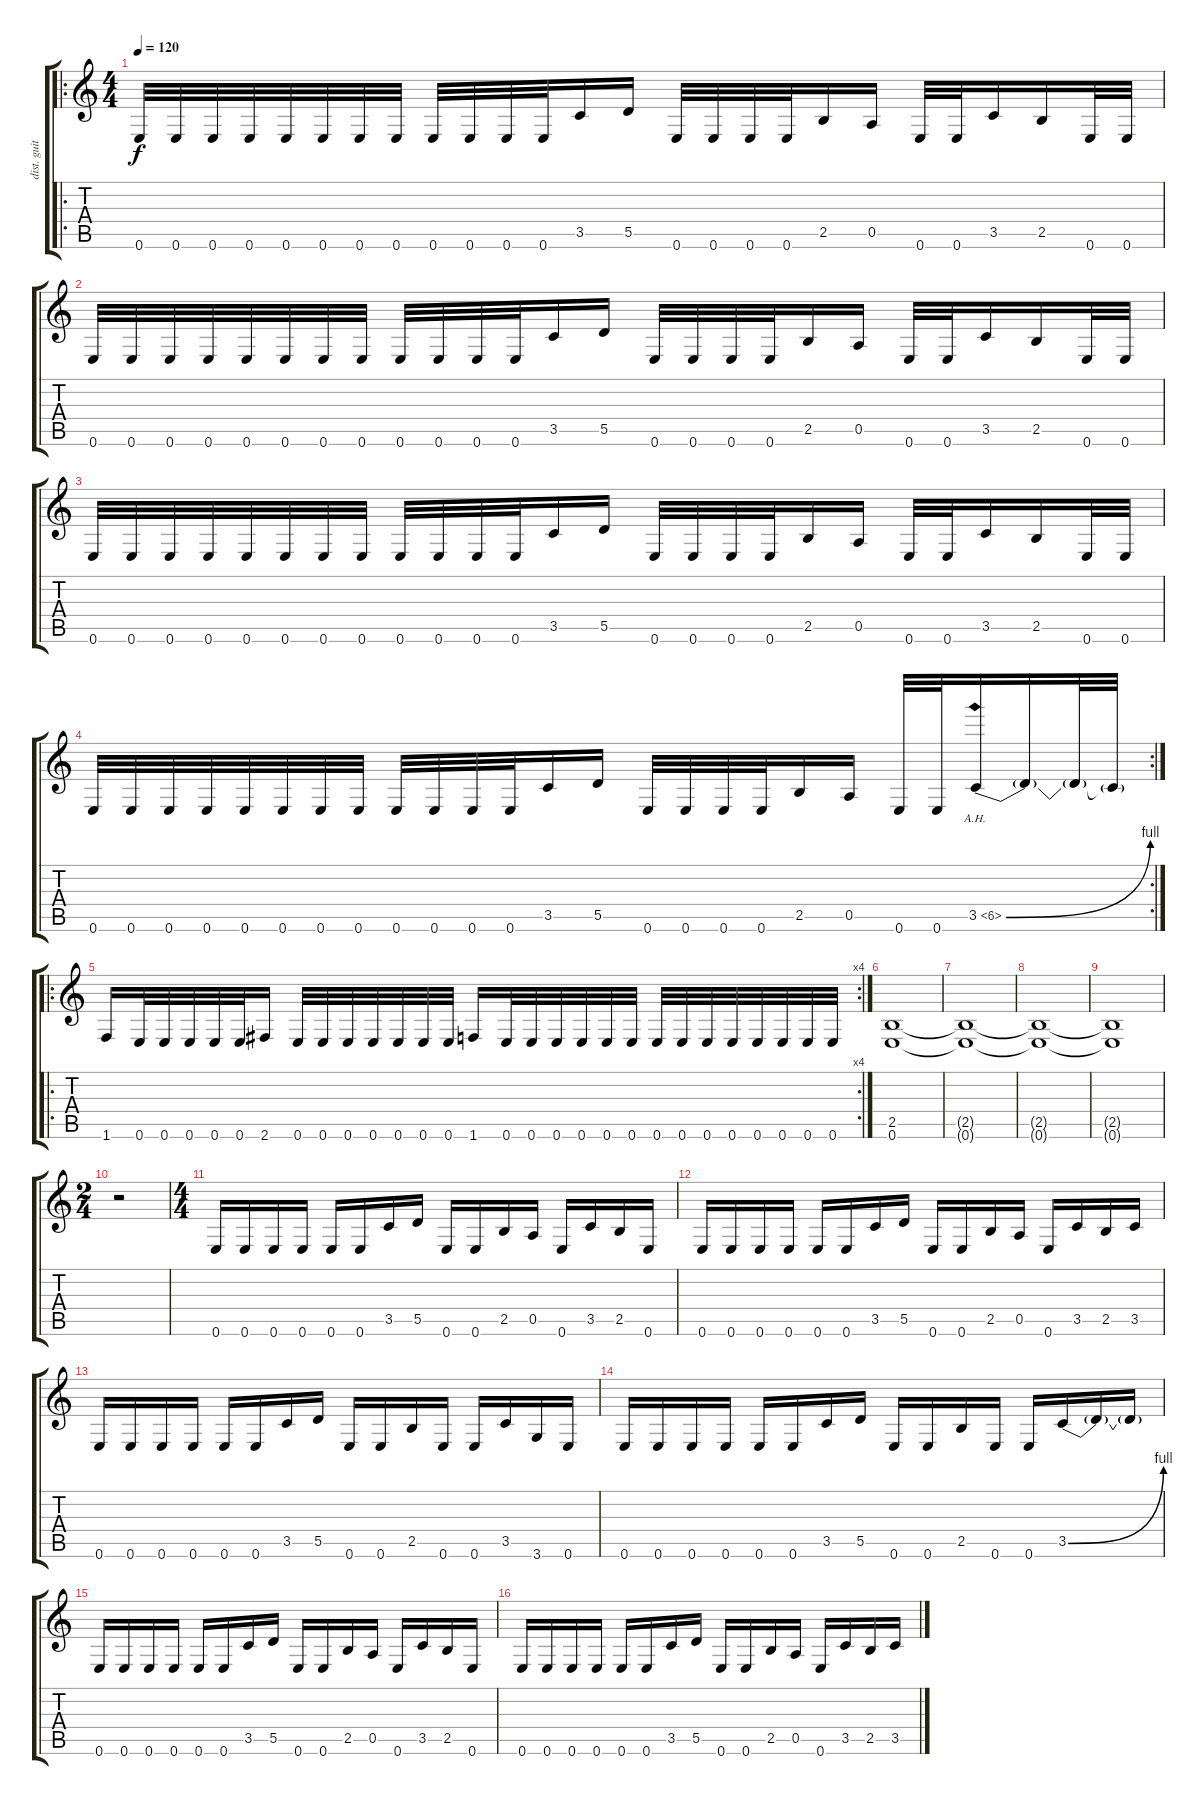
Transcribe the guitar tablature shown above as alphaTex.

\track ("dist. guitar" "dist. guit") {instrument distortionguitar}
\staff {score tabs}
\tuning (E4 B3 G3 D3 A2 E2) {hide}
\ro
\ts (4 4)
\tempo 120
\clef g2
\ks c
0.6.32{dy f} 0.6.32 0.6.32 0.6.32 0.6.32 0.6.32 0.6.32 0.6.32 0.6.32 0.6.32 0.6.32 0.6.32 3.5.16 5.5.16 0.6.32 0.6.32 0.6.32 0.6.32 2.5.16 0.5.16 0.6.32 0.6.32 3.5.16 2.5.16 0.6.32 0.6.32 |
0.6.32 0.6.32 0.6.32 0.6.32 0.6.32 0.6.32 0.6.32 0.6.32 0.6.32 0.6.32 0.6.32 0.6.32 3.5.16 5.5.16 0.6.32 0.6.32 0.6.32 0.6.32 2.5.16 0.5.16 0.6.32 0.6.32 3.5.16 2.5.16 0.6.32 0.6.32 |
0.6.32 0.6.32 0.6.32 0.6.32 0.6.32 0.6.32 0.6.32 0.6.32 0.6.32 0.6.32 0.6.32 0.6.32 3.5.16 5.5.16 0.6.32 0.6.32 0.6.32 0.6.32 2.5.16 0.5.16 0.6.32 0.6.32 3.5.16 2.5.16 0.6.32 0.6.32 |
\rc 2
0.6.32 0.6.32 0.6.32 0.6.32 0.6.32 0.6.32 0.6.32 0.6.32 0.6.32 0.6.32 0.6.32 0.6.32 3.5.16 5.5.16 0.6.32 0.6.32 0.6.32 0.6.32 2.5.16 0.5.16 0.6.32 0.6.32 3.5{be (bend 0 0 60 4) ah 3}.16 3.5{t}.16 3.5{t}.32 3.5{t}.32 |
\ro
\rc 4
1.6.16 0.6.32 0.6.32 0.6.32 0.6.32 0.6.32 2.6.16 0.6.32 0.6.32 0.6.32 0.6.32 0.6.32 0.6.32 0.6.32 1.6.16 0.6.32 0.6.32 0.6.32 0.6.32 0.6.32 0.6.32 0.6.32 0.6.32 0.6.32 0.6.32 0.6.32 0.6.32 0.6.32 0.6.32 |
(2.5 0.6).1 |
(2.5{t} 0.6{t}).1 |
(2.5{t} 0.6{t}).1 |
(2.5{t} 0.6{t}).1 |
\ts (2 4)
r.2 |
\ts (4 4)
0.6.16 0.6.16 0.6.16 0.6.16 0.6.16 0.6.16 3.5.16 5.5.16 0.6.16 0.6.16 2.5.16 0.5.16 0.6.16 3.5.16 2.5.16 0.6.16 |
0.6.16 0.6.16 0.6.16 0.6.16 0.6.16 0.6.16 3.5.16 5.5.16 0.6.16 0.6.16 2.5.16 0.5.16 0.6.16 3.5.16 2.5.16 3.5.16 |
0.6.16 0.6.16 0.6.16 0.6.16 0.6.16 0.6.16 3.5.16 5.5.16 0.6.16 0.6.16 2.5.16 0.6.16 0.6.16 3.5.16 3.6.16 0.6.16 |
0.6.16 0.6.16 0.6.16 0.6.16 0.6.16 0.6.16 3.5.16 5.5.16 0.6.16 0.6.16 2.5.16 0.6.16 0.6.16 3.5{be (bend 0 0 60 4)}.16 3.5{t}.16 3.5{t}.16 |
0.6.16 0.6.16 0.6.16 0.6.16 0.6.16 0.6.16 3.5.16 5.5.16 0.6.16 0.6.16 2.5.16 0.5.16 0.6.16 3.5.16 2.5.16 0.6.16 |
0.6.16 0.6.16 0.6.16 0.6.16 0.6.16 0.6.16 3.5.16 5.5.16 0.6.16 0.6.16 2.5.16 0.5.16 0.6.16 3.5.16 2.5.16 3.5.16
